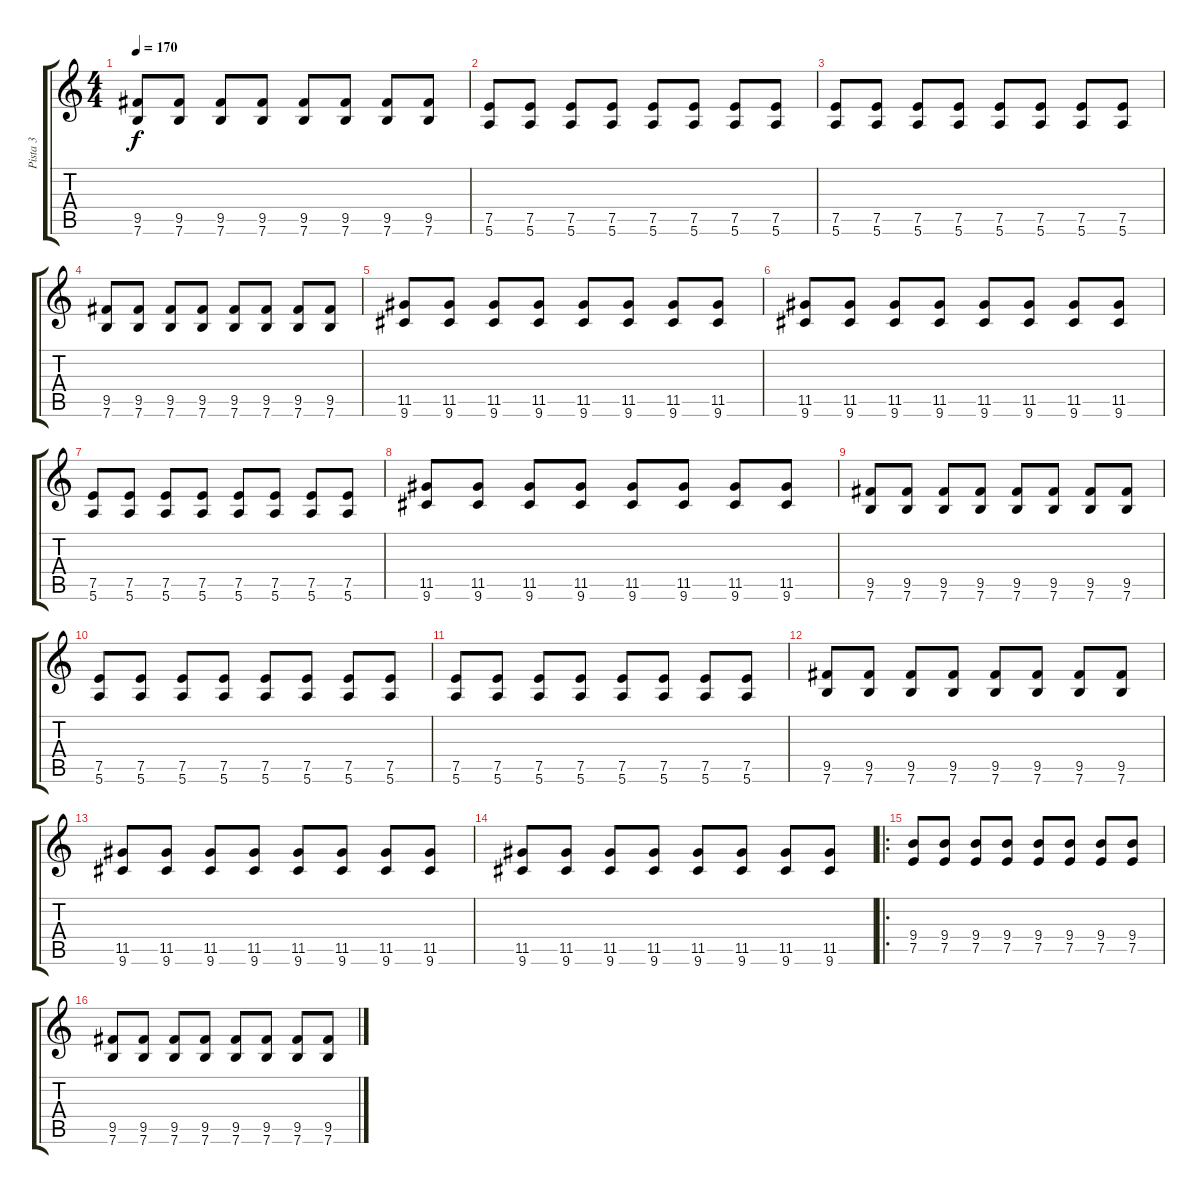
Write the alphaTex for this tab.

\track ("Pista 3" "Pista 3") {instrument electricguitarmuted}
\staff {score tabs}
\tuning (E4 B3 G3 D3 A2 E2) {hide}
\ts (4 4)
\tempo 170
\clef g2
\ks c
(9.5 7.6).8{dy f} (9.5 7.6).8 (9.5 7.6).8 (9.5 7.6).8 (9.5 7.6).8 (9.5 7.6).8 (9.5 7.6).8 (9.5 7.6).8 |
(7.5 5.6).8 (7.5 5.6).8 (7.5 5.6).8 (7.5 5.6).8 (7.5 5.6).8 (7.5 5.6).8 (7.5 5.6).8 (7.5 5.6).8 |
(7.5 5.6).8 (7.5 5.6).8 (7.5 5.6).8 (7.5 5.6).8 (7.5 5.6).8 (7.5 5.6).8 (7.5 5.6).8 (7.5 5.6).8 |
(9.5 7.6).8 (9.5 7.6).8 (9.5 7.6).8 (9.5 7.6).8 (9.5 7.6).8 (9.5 7.6).8 (9.5 7.6).8 (9.5 7.6).8 |
(11.5 9.6).8 (11.5 9.6).8 (11.5 9.6).8 (11.5 9.6).8 (11.5 9.6).8 (11.5 9.6).8 (11.5 9.6).8 (11.5 9.6).8 |
(11.5 9.6).8 (11.5 9.6).8 (11.5 9.6).8 (11.5 9.6).8 (11.5 9.6).8 (11.5 9.6).8 (11.5 9.6).8 (11.5 9.6).8 |
(7.5 5.6).8 (7.5 5.6).8 (7.5 5.6).8 (7.5 5.6).8 (7.5 5.6).8 (7.5 5.6).8 (7.5 5.6).8 (7.5 5.6).8 |
(11.5 9.6).8 (11.5 9.6).8 (11.5 9.6).8 (11.5 9.6).8 (11.5 9.6).8 (11.5 9.6).8 (11.5 9.6).8 (11.5 9.6).8 |
(9.5 7.6).8 (9.5 7.6).8 (9.5 7.6).8 (9.5 7.6).8 (9.5 7.6).8 (9.5 7.6).8 (9.5 7.6).8 (9.5 7.6).8 |
(7.5 5.6).8 (7.5 5.6).8 (7.5 5.6).8 (7.5 5.6).8 (7.5 5.6).8 (7.5 5.6).8 (7.5 5.6).8 (7.5 5.6).8 |
(7.5 5.6).8 (7.5 5.6).8 (7.5 5.6).8 (7.5 5.6).8 (7.5 5.6).8 (7.5 5.6).8 (7.5 5.6).8 (7.5 5.6).8 |
(9.5 7.6).8 (9.5 7.6).8 (9.5 7.6).8 (9.5 7.6).8 (9.5 7.6).8 (9.5 7.6).8 (9.5 7.6).8 (9.5 7.6).8 |
(11.5 9.6).8 (11.5 9.6).8 (11.5 9.6).8 (11.5 9.6).8 (11.5 9.6).8 (11.5 9.6).8 (11.5 9.6).8 (11.5 9.6).8 |
(11.5 9.6).8 (11.5 9.6).8 (11.5 9.6).8 (11.5 9.6).8 (11.5 9.6).8 (11.5 9.6).8 (11.5 9.6).8 (11.5 9.6).8 |
\ro
(9.4 7.5).8 (9.4 7.5).8 (9.4 7.5).8 (9.4 7.5).8 (9.4 7.5).8 (9.4 7.5).8 (9.4 7.5).8 (9.4 7.5).8 |
(9.5 7.6).8 (9.5 7.6).8 (9.5 7.6).8 (9.5 7.6).8 (9.5 7.6).8 (9.5 7.6).8 (9.5 7.6).8 (9.5 7.6).8
